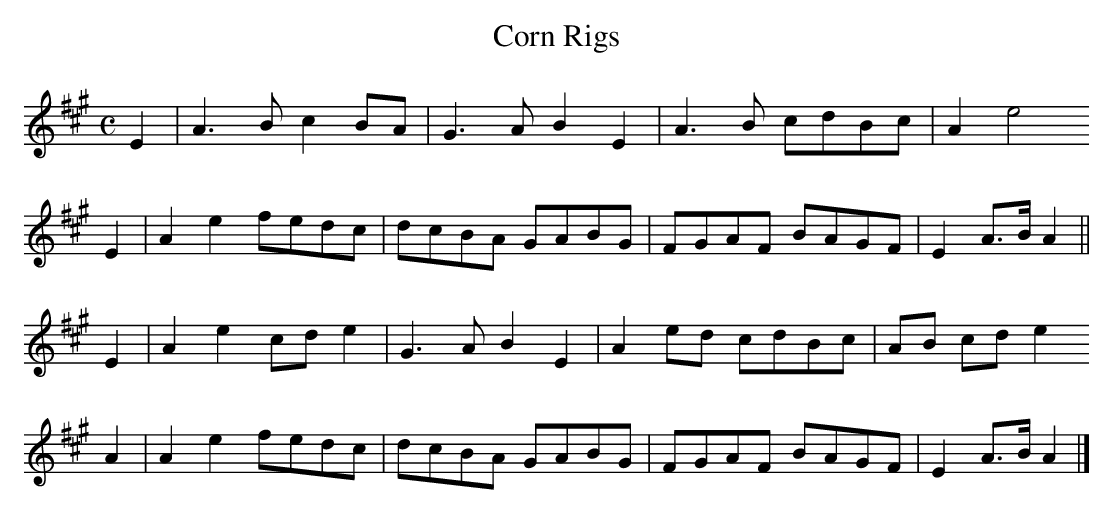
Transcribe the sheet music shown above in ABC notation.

X:1
T:Corn Rigs
M:C
L:1/8
K:A
E2|A3 B c2BA|G3 A B2E2|A3 B cdBc|A2 e4
E2|A2e2 fedc|dcBA GABG|FGAF BAGF|E2 A>B A2||
E2|A2e2 cde2|G3 A B2E2|A2ed cdBc|AB cd  e2
A2|A2e2 fedc|dcBA GABG|FGAF BAGF|E2 A>B A2|]
